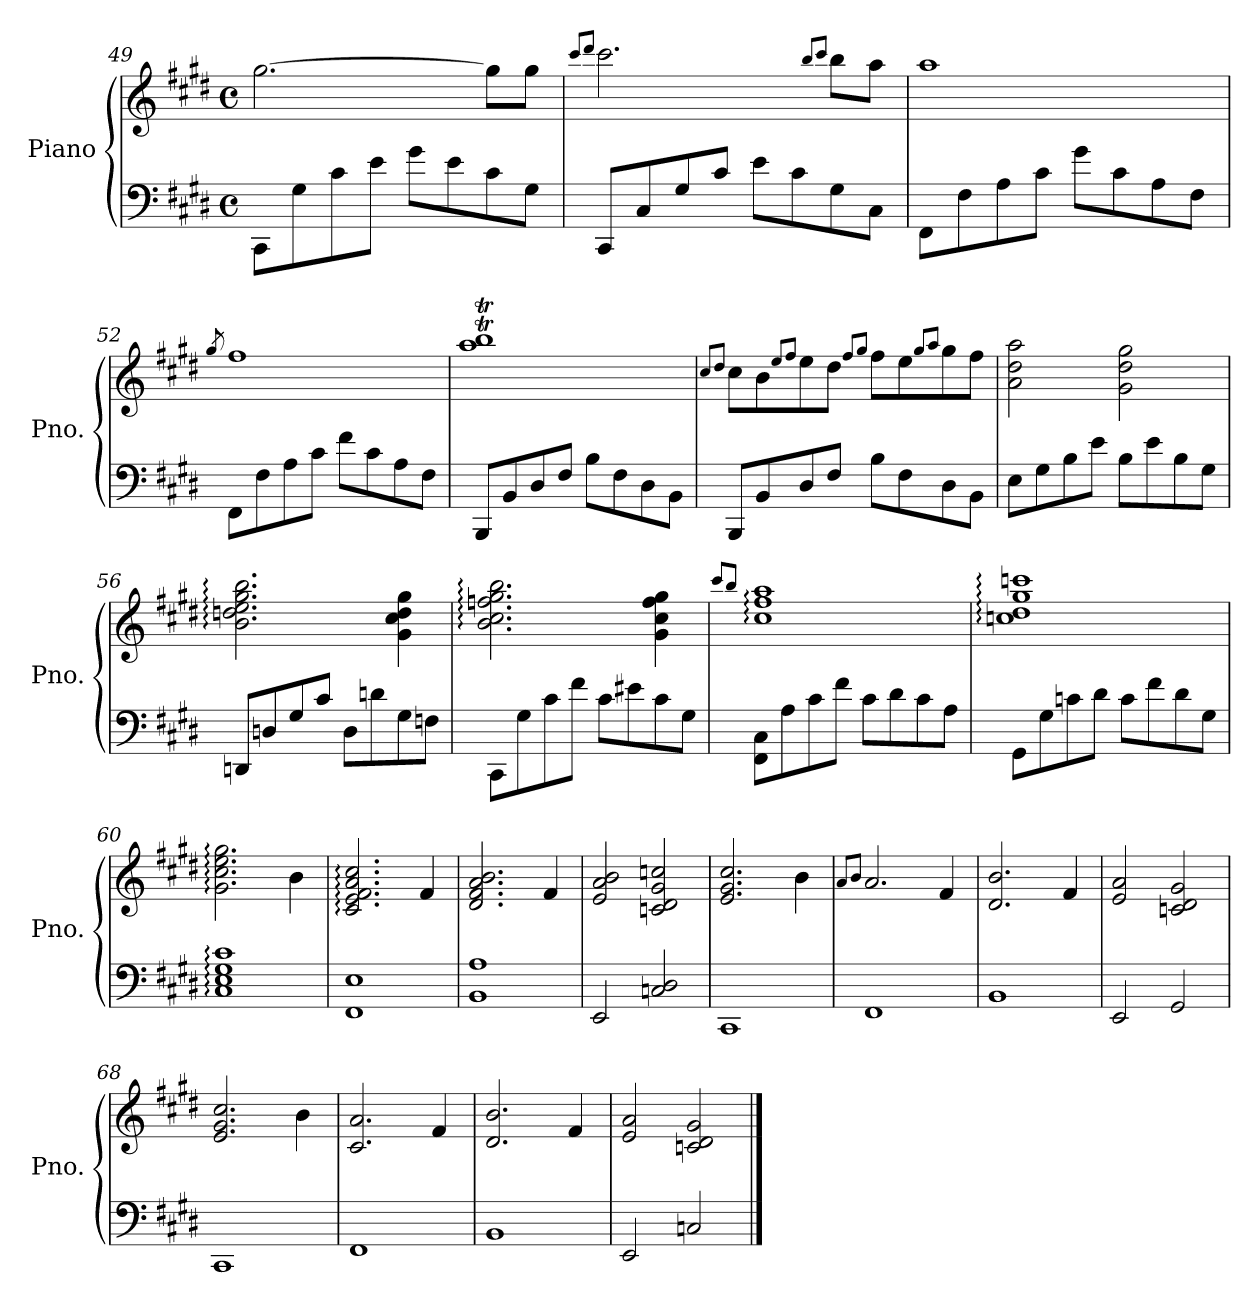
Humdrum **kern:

**kern	**kern
*part1	*part1
*staff2	*staff1
*I"Piano	*
*I'Pno.	*
*clefF4	*clefG2
*k[f#c#g#d#]	*k[f#c#g#d#]
*M4/4	*M4/4
*met(c)	*met(c)
=49	=49
8CC#\L	[2.gg#\
8G#\	.
8c#\	.
8e\J	.
8g#\L	.
8e\	.
8c#\	8gg#\L]
8G#\J	8gg#\J
=50	=50
.	8qccc#/L
.	8qddd#/J
8CC#/L	2.ccc#\
8C#/	.
8G#/	.
8c#/J	.
8e\L	.
8c#\	.
.	8qbb/L
.	8qccc#/J
8G#\	8bb\L
8C#\J	8aa\J
!!LO:LB:g=z
=51	=51
8FF#\L	1aa
8F#\	.
8A\	.
8c#\J	.
8g#\L	.
8c#\	.
8A\	.
8F#\J	.
=52	=52
.	8qgg#/
8FF#\L	1ff#
8F#\	.
8A\	.
8c#\J	.
8f#\L	.
8c#\	.
8A\	.
8F#\J	.
=53	=53
8BBB/L	1aaT 1bbT
8BB/	.
8D#/	.
8F#/J	.
8B\L	.
8F#\	.
8D#\	.
8BB\J	.
=54	=54
.	8qcc#/L
.	8qdd#/J
8BBB/L	8cc#\L
8BB/	8b\
.	8qee/L
.	8qff#/J
8D#/	8ee\
8F#/J	8dd#\J
.	8qff#/L
.	8qgg#/J
8B\L	8ff#\L
8F#\	8ee\
.	8qgg#/L
.	8qaa/J
8D#\	8gg#\
8BB\J	8ff#\J
!!LO:LB:g=z
=55	=55
8E\L	2a\ 2dd#\ 2aa\
8G#\	.
8B\	.
8e\J	.
8B\L	2g#\ 2dd#\ 2gg#\
8e\	.
8B\	.
8G#\J	.
=56	=56
8DDn/L	2.b\: 2.ddn\: 2.ee\: 2.gg#\: 2.bb\:
8Dn/	.
8G#/	.
8c#/J	.
8D\L	.
8dn\	.
8G#\	4g#\ 4cc#\ 4dd\ 4gg#\
8Fn\J	.
=57	=57
8CC#\L	2.b\: 2.cc#\: 2.ffn\: 2.gg#\: 2.bb\:
8G#\	.
8c#\	.
8f#\J	.
8c#\L	.
8e#X\	.
8c#\	4g#\ 4cc#\ 4ff\ 4gg#\
8G#\J	.
!!LO:LB:g=z
=58	=58
.	8qccc#/L
.	8qbb/J
8FF#\ 8C#\L	1cc#: 1ff#: 1aa:
8A\	.
8c#\	.
8f#\J	.
8c#\L	.
8d#\	.
8c#\	.
8A\J	.
=59	=59
8GG#\L	1ccn: 1dd#: 1gg#: 1cccn:
8G#\	.
8cn\	.
8d#\J	.
8c\L	.
8f#\	.
8d#\	.
8G#\J	.
=60	=60
1C#: 1E: 1G#: 1c#:	2.g#\: 2.cc#\: 2.ee\: 2.gg#\:
.	4b\
=61	=61
1FF# 1E	2.c#/: 2.e/: 2.f#/: 2.a/: 2.cc#/:
.	4f#/
=62	=62
1BB 1A	2.d#/ 2.f#/ 2.a/ 2.b/
.	4f#/
!!LO:LB:g=z
=63	=63
2EE/	2e/ 2a/ 2b/
2Cn/ 2D#/	2cn/ 2d#/ 2g#/ 2ccn/
=64	=64
*	*MM120
1CC#	2.e/ 2.g#/ 2.cc#/
.	4b\
=65	=65
.	8qa/L
.	8qb/J
1FF#	2.a/
.	4f#/
=66	=66
1BB	2.d#/ 2.b/
.	4f#/
=67	=67
2EE/	2e/ 2a/
2GG#/	2cn/ 2d#/ 2g#/
=68	=68
1CC#	2.e/ 2.g#/ 2.cc#/
.	4b\
=69	=69
1FF#	2.c#/ 2.a/
.	4f#/
=70	=70
1BB	2.d#/ 2.b/
.	4f#/
=71	=71
2EE/	2e/ 2a/
2Cn/	2cn/ 2d#/ 2g#/
==	==
*-	*-
